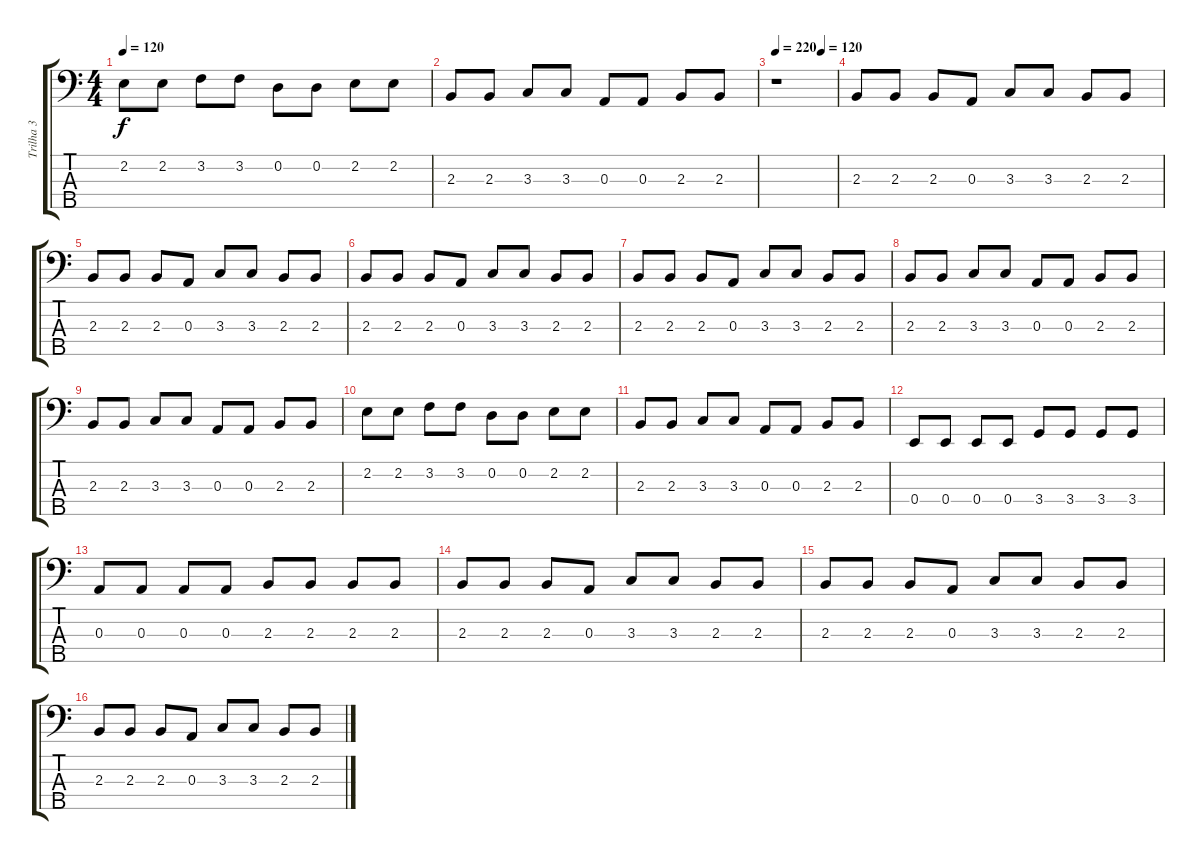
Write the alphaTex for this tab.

\track ("Trilha 3" "Trilha 3") {instrument acousticbass}
\staff {score tabs}
\tuning (G2 D2 A1 E1 B0) {hide}
\ts (4 4)
\tempo 120
\clef f4
\ks c
2.2.8{dy f} 2.2.8 3.2.8 3.2.8 0.2.8 0.2.8 2.2.8 2.2.8 |
2.3.8 2.3.8 3.3.8 3.3.8 0.3.8 0.3.8 2.3.8 2.3.8 |
\tempo 220
\tempo (120 0.75)
r.1 |
2.3.8 2.3.8 2.3.8 0.3.8 3.3.8 3.3.8 2.3.8 2.3.8 |
2.3.8 2.3.8 2.3.8 0.3.8 3.3.8 3.3.8 2.3.8 2.3.8 |
2.3.8 2.3.8 2.3.8 0.3.8 3.3.8 3.3.8 2.3.8 2.3.8 |
2.3.8 2.3.8 2.3.8 0.3.8 3.3.8 3.3.8 2.3.8 2.3.8 |
2.3.8 2.3.8 3.3.8 3.3.8 0.3.8 0.3.8 2.3.8 2.3.8 |
2.3.8 2.3.8 3.3.8 3.3.8 0.3.8 0.3.8 2.3.8 2.3.8 |
2.2.8 2.2.8 3.2.8 3.2.8 0.2.8 0.2.8 2.2.8 2.2.8 |
2.3.8 2.3.8 3.3.8 3.3.8 0.3.8 0.3.8 2.3.8 2.3.8 |
0.4.8 0.4.8 0.4.8 0.4.8 3.4.8 3.4.8 3.4.8 3.4.8 |
0.3.8 0.3.8 0.3.8 0.3.8 2.3.8 2.3.8 2.3.8 2.3.8 |
2.3.8 2.3.8 2.3.8 0.3.8 3.3.8 3.3.8 2.3.8 2.3.8 |
2.3.8 2.3.8 2.3.8 0.3.8 3.3.8 3.3.8 2.3.8 2.3.8 |
2.3.8 2.3.8 2.3.8 0.3.8 3.3.8 3.3.8 2.3.8 2.3.8
